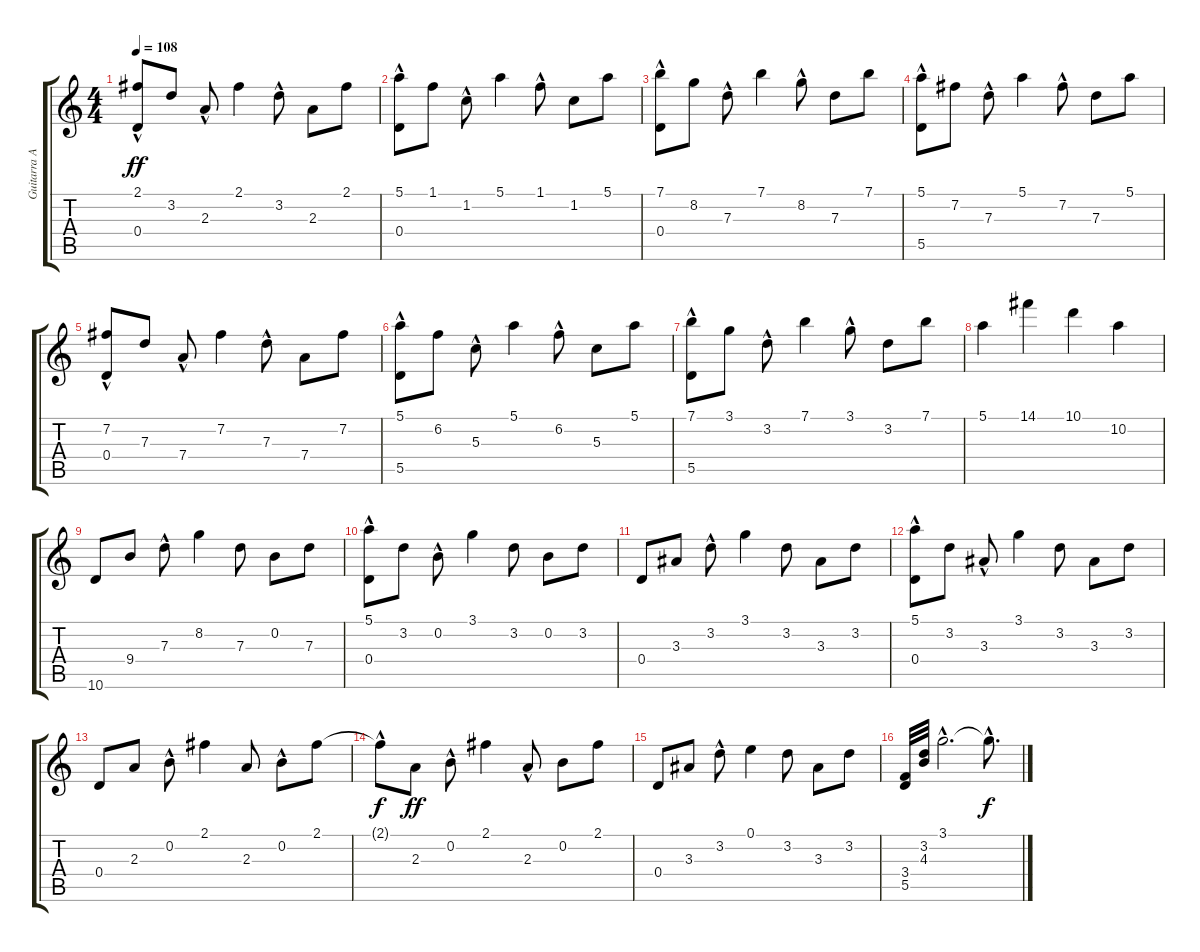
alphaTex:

\track ("Guitarra Acustica" "Guitarra A") {instrument acousticguitarnylon}
\staff {score tabs}
\tuning (E4 B3 G3 D3 A2 E2) {hide}
\ts (4 4)
\tempo 108
\clef g2
\ks c
(2.1{hac} 0.4).8{dy ff} 3.2.8 2.3{hac}.8 2.1.4 3.2{hac}.8 2.3.8 2.1.8 |
(5.1{hac} 0.4).8 1.1.8 1.2{hac}.8 5.1.4 1.1{hac}.8 1.2.8 5.1.8 |
(7.1{hac} 0.4).8 8.2.8 7.3{hac}.8 7.1.4 8.2{hac}.8 7.3.8 7.1.8 |
(5.1{hac} 5.5).8 7.2.8 7.3{hac}.8 5.1.4 7.2{hac}.8 7.3.8 5.1.8 |
(7.2{hac} 0.4).8 7.3.8 7.4{hac}.8 7.2.4 7.3{hac}.8 7.4.8 7.2.8 |
(5.1{hac} 5.5).8 6.2.8 5.3{hac}.8 5.1.4 6.2{hac}.8 5.3.8 5.1.8 |
(7.1{hac} 5.5).8 3.1.8 3.2{hac}.8 7.1.4 3.1{hac}.8 3.2.8 7.1.8 |
5.1.4 14.1.4 10.1.4 10.2.4 |
10.6.8 9.4.8 7.3{hac}.8 8.2.4 7.3.8 0.2.8 7.3.8 |
(5.1{hac} 0.4).8 3.2.8 0.2{hac}.8 3.1.4 3.2.8 0.2.8 3.2.8 |
0.4.8 3.3.8 3.2{hac}.8 3.1.4 3.2.8 3.3.8 3.2.8 |
(5.1{hac} 0.4).8 3.2.8 3.3{hac}.8 3.1.4 3.2.8 3.3.8 3.2.8 |
0.4.8 2.3.8 0.2{hac}.8 2.1.4 2.3.8 0.2{hac}.8 2.1.8 |
2.1{hac t}.8{dy f} 2.3.8{dy ff} 0.2{hac}.8 2.1.4 2.3{hac}.8 0.2.8 2.1.8 |
0.4.8 3.3.8 3.2{hac}.8 0.1.4 3.2.8 3.3.8 3.2.8 |
(3.4 5.5).32 (3.2 4.3).32 3.1{hac}.2{d} 3.1{hac t}.8{d dy f}
